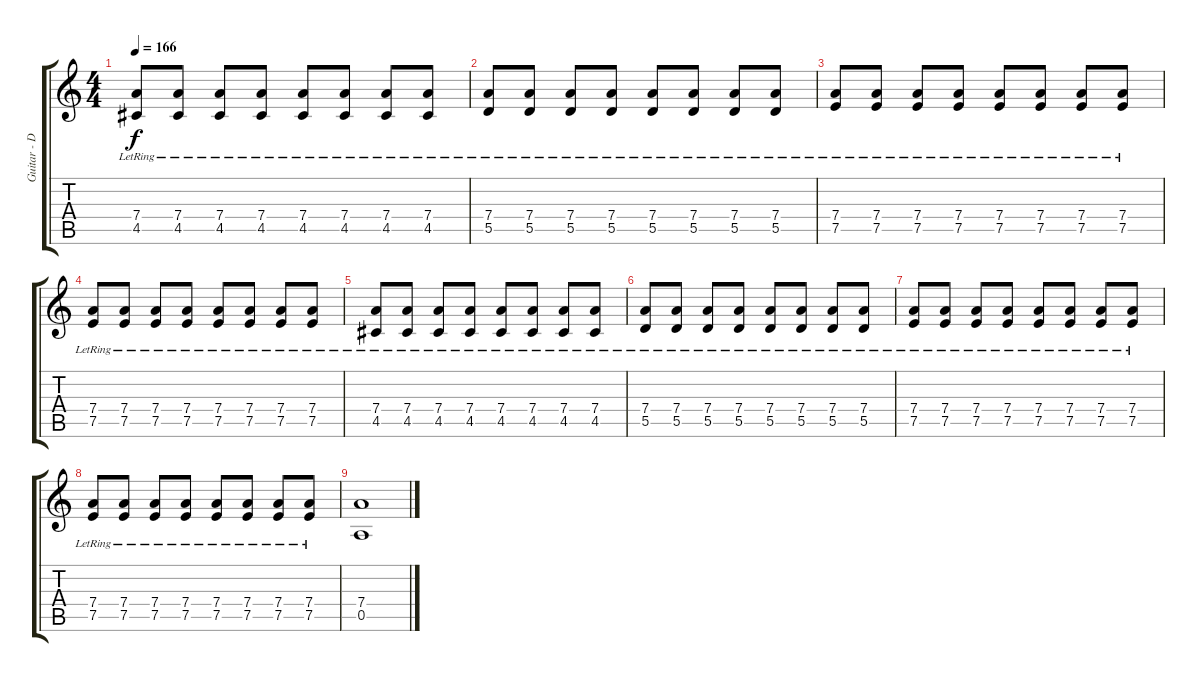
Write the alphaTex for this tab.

\track ("Guitar - Dave Kennedy" "Guitar - D") {instrument electricguitarclean}
\staff {score tabs}
\tuning (E4 B3 G3 D3 A2 E2) {hide}
\ts (4 4)
\tempo 166
\clef g2
\ks c
(7.4{lr} 4.5{lr}).8{dy f} (7.4{lr} 4.5{lr}).8 (7.4{lr} 4.5{lr}).8 (7.4{lr} 4.5{lr}).8 (7.4{lr} 4.5{lr}).8 (7.4{lr} 4.5{lr}).8 (7.4{lr} 4.5{lr}).8 (7.4{lr} 4.5{lr}).8 |
(7.4{lr} 5.5{lr}).8 (7.4{lr} 5.5{lr}).8 (7.4{lr} 5.5{lr}).8 (7.4{lr} 5.5{lr}).8 (7.4{lr} 5.5{lr}).8 (7.4{lr} 5.5{lr}).8 (7.4{lr} 5.5{lr}).8 (7.4{lr} 5.5{lr}).8 |
(7.4{lr} 7.5{lr}).8 (7.4{lr} 7.5{lr}).8 (7.4{lr} 7.5{lr}).8 (7.4{lr} 7.5{lr}).8 (7.4{lr} 7.5{lr}).8 (7.4{lr} 7.5{lr}).8 (7.4{lr} 7.5{lr}).8 (7.4{lr} 7.5{lr}).8 |
(7.4{lr} 7.5{lr}).8 (7.4{lr} 7.5{lr}).8 (7.4{lr} 7.5{lr}).8 (7.4{lr} 7.5{lr}).8 (7.4{lr} 7.5{lr}).8 (7.4{lr} 7.5{lr}).8 (7.4{lr} 7.5{lr}).8 (7.4{lr} 7.5{lr}).8 |
(7.4{lr} 4.5{lr}).8 (7.4{lr} 4.5{lr}).8 (7.4{lr} 4.5{lr}).8 (7.4{lr} 4.5{lr}).8 (7.4{lr} 4.5{lr}).8 (7.4{lr} 4.5{lr}).8 (7.4{lr} 4.5{lr}).8 (7.4{lr} 4.5{lr}).8 |
(7.4{lr} 5.5{lr}).8 (7.4{lr} 5.5{lr}).8 (7.4{lr} 5.5{lr}).8 (7.4{lr} 5.5{lr}).8 (7.4{lr} 5.5{lr}).8 (7.4{lr} 5.5{lr}).8 (7.4{lr} 5.5{lr}).8 (7.4{lr} 5.5{lr}).8 |
(7.4{lr} 7.5{lr}).8 (7.4{lr} 7.5{lr}).8 (7.4{lr} 7.5{lr}).8 (7.4{lr} 7.5{lr}).8 (7.4{lr} 7.5{lr}).8 (7.4{lr} 7.5{lr}).8 (7.4{lr} 7.5{lr}).8 (7.4{lr} 7.5{lr}).8 |
(7.4{lr} 7.5{lr}).8 (7.4{lr} 7.5{lr}).8 (7.4{lr} 7.5{lr}).8 (7.4{lr} 7.5{lr}).8 (7.4{lr} 7.5{lr}).8 (7.4{lr} 7.5{lr}).8 (7.4{lr} 7.5{lr}).8 (7.4{lr} 7.5{lr}).8 |
(7.4 0.5).1
